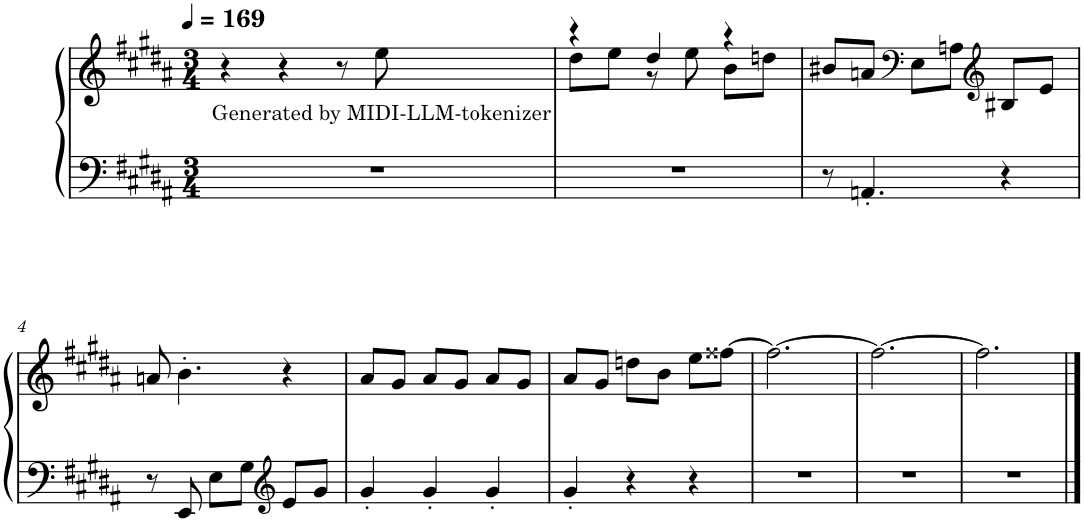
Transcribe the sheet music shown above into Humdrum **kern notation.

**kern	**kern	**text
*part1	*part1	*part1
*staff2	*staff1	*staff1
*I"Piano	*	*
*I'Pno.	*	*
*clefF4	*clefG2	*
*k[f#c#g#d#a#]	*k[f#c#g#d#a#]	*
*M3/4	*M3/4	*
*MM169	*MM169	*
=1	=1	=1
2.r	4r	.
.	4r	.
.	8r	.
!	!	!LO:LY:b
.	8ee\	Generated by MIDI-LLM-tokenizer
=2	=2	=2
*	*^	*
2.r	4r	8dd#\L	.
.	.	8ee\J	.
.	4dd#/	8r	.
.	.	8ee\	.
.	4r	8b\L	.
.	.	8ddn\J	.
*	*v	*v	*
=3	=3	=3
8r	8b#X/L	.
4.AAn'/	8an/J	.
*	*clefF4	*
.	8E\L	.
.	8An\J	.
*	*clefG2	*
4r	8B#X/L	.
.	8e/J	.
!!LO:LB:g=z
=4	=4	=4
8r	8an/	.
8EE/	4.b'\	.
8E\L	.	.
8G#\J	.	.
*clefG2	*	*
8e/L	4r	.
8g#/J	.	.
=5	=5	=5
4g#'/	8a#/L	.
.	8g#/J	.
4g#'/	8a#/L	.
.	8g#/J	.
4g#'/	8a#/L	.
.	8g#/J	.
=6	=6	=6
4g#'/	8a#/L	.
.	8g#/J	.
4r	8ddn\L	.
.	8b\J	.
4r	8ee\L	.
.	[8ff##X\J	.
=7	=7	=7
2.r	2.ff##\_	.
=8	=8	=8
2.r	2.ff##\_	.
=9	=9	=9
2.r	2.ff##\]	.
==	==	==
*-	*-	*-
